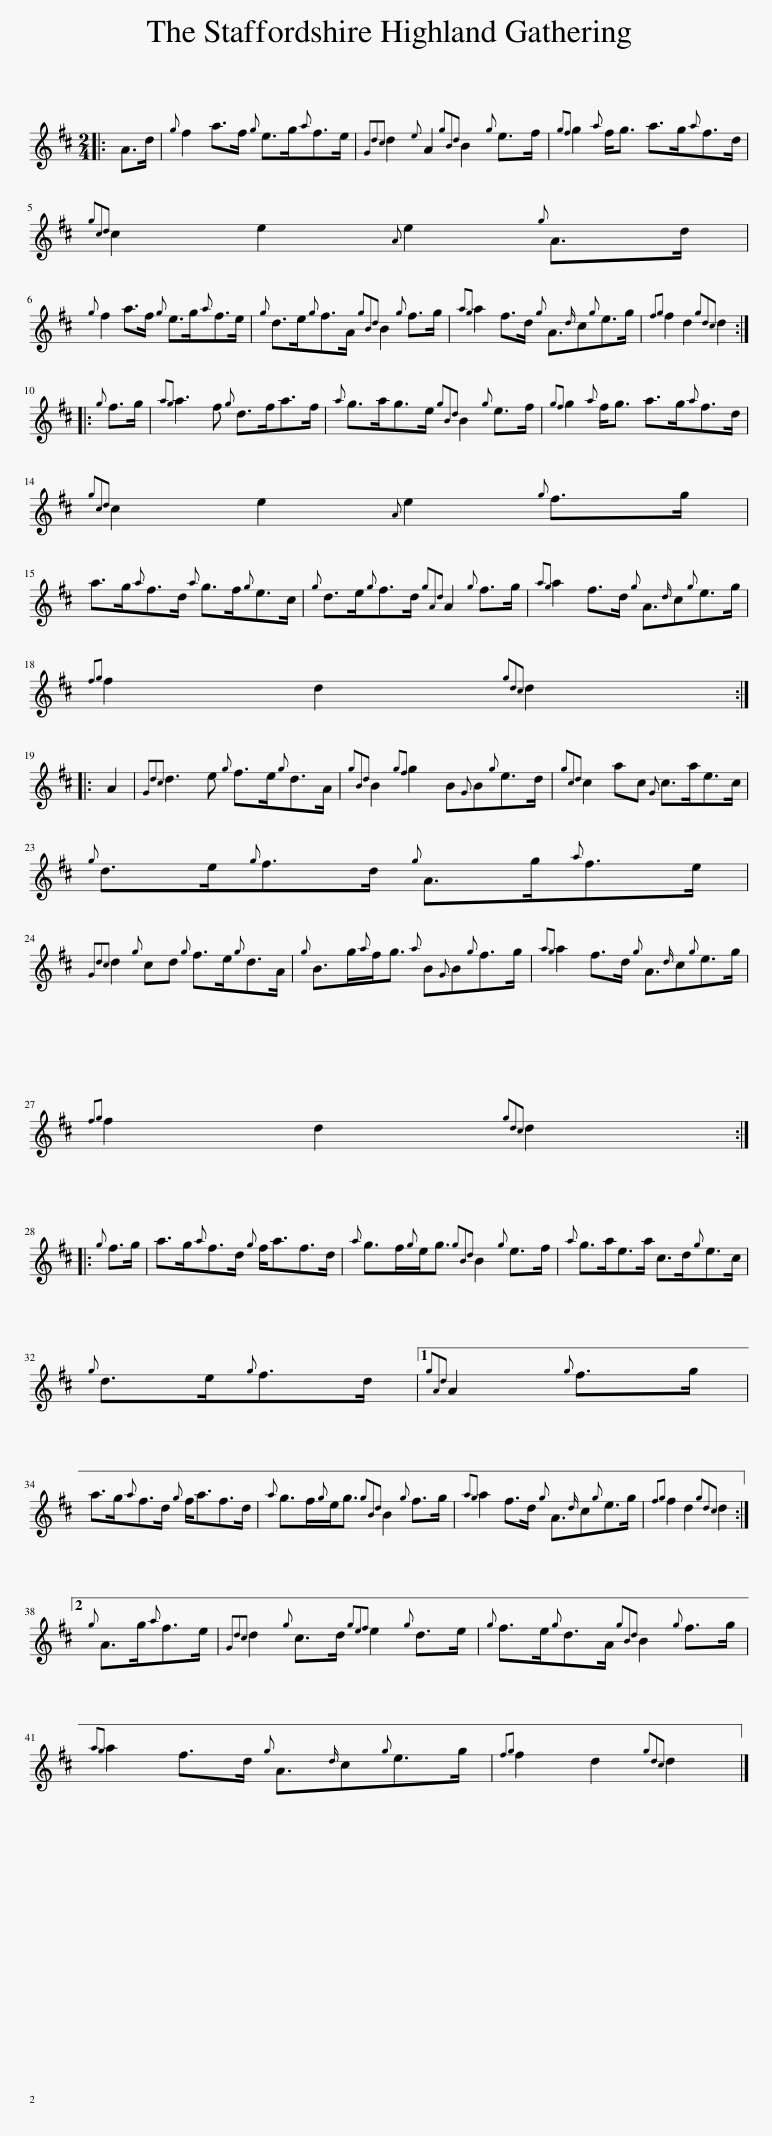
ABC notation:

X:1
L:1/8
M:2/4
I:linebreak $
K:D
V:1 treble
V:1
|: A>d |{g} f2 a>f{g} e>g{a}f>e |{Gdc} d2{e} A2{gBd} B2{g} e>f |{gf} g2{a} f<g a>g{a}f>d |${gcd} c2 e2{A} e2{g} A>d |$ %5
{g} f2 a>f{g} e>g{a}f>e |{g} d>e{g}f>A{gBd} B2{g} f>g |{ag} a2 f>d{g} A3/2{d}c{g}e>g |{fg} f2 d2{gdc} d2 ::${g} f>g | %10
{ag} a3 f{g} d>fa>f |{a} g>ag>e{gBd} B2{g} e>f |{gf} g2{a} f<g a>g{a}f>d |${gcd} c2 e2{A} e2{g} f>g |$ a>g{a}f>d{a} g>f{g}e>c | %15
{g} d>e{g}f>d{gAd} A2{g} f>g |{ag} a2 f>d{g} A3/2{d}c{g}e>g |${fg} f2 d2{gdc} d2 ::$ A2 |{Gdc} d3 e{g} f>e{g}d>A | %20
{gBd} B2{gf} g2 B{G}B{g}e>d |{gcd} c2 ac{G} c>ae>c |${g} d>e{g}f>d{g} A>g{a}f>e |${Gdc} d2{g} cd{g} f>e{g}d>A |{g} B>g{a}f<g{a} B{G}B{g}f>g | %25
{ag} a2 f>d{g} A3/2{d}c{g}e>g |${fg} f2 d2{gdc} d2 ::${g} f>g | a>g{a}f>d{g} f<af>d |{a} g>f{g}e<g{gBd} B2{g} e>f | %30
{a} g>ae>a c>d{g}e>c |${g} d>e{g}f>d |1{gAd} A2{g} f>g |$ a>g{a}f>d{g} f<af>d |{a} g>f{g}e<g{gBd} B2{g} f>g | %35
{ag} a2 f>d{g} A3/2{d}c{g}e>g |{fg} f2 d2{gdc} d2 :|2${g} A>g{a}f>e |{Gdc} d2{g} c>d{gef} e2{g} d>e |{g} f>e{g}d>A{gBd} B2{g} f>g |$ %40
{ag} a2 f>d{g} A3/2{d}c{g}e>g |{fg} f2 d2{gdc} d2 |] %42
